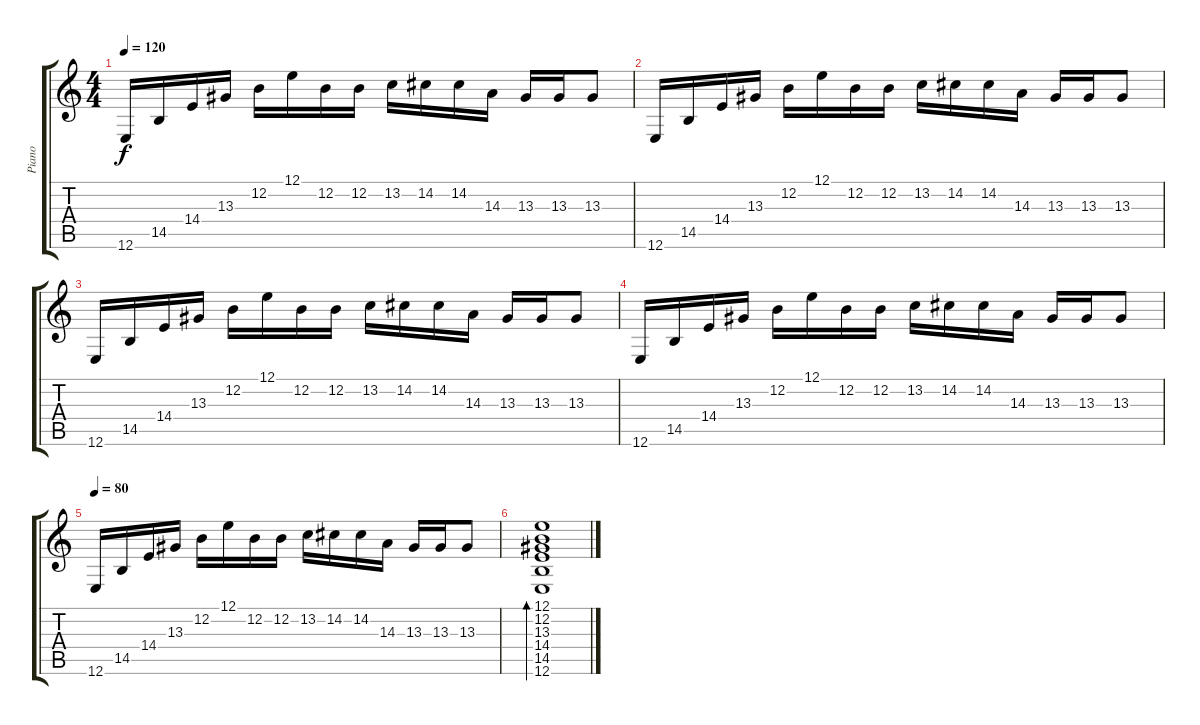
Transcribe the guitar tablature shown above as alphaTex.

\track ("Piano" "Piano") {instrument electricgrandpiano}
\staff {score tabs}
\tuning (E4 B3 G3 D3 A2 E2) {hide}
\ts (4 4)
\tempo 120
\clef g2
\ks c
12.6.16{dy f} 14.5.16 14.4.16 13.3.16 12.2.16 12.1.16 12.2.16 12.2.16 13.2.16 14.2.16 14.2.16 14.3.16 13.3.16 13.3.16 13.3.8 |
12.6.16 14.5.16 14.4.16 13.3.16 12.2.16 12.1.16 12.2.16 12.2.16 13.2.16 14.2.16 14.2.16 14.3.16 13.3.16 13.3.16 13.3.8 |
12.6.16 14.5.16 14.4.16 13.3.16 12.2.16 12.1.16 12.2.16 12.2.16 13.2.16 14.2.16 14.2.16 14.3.16 13.3.16 13.3.16 13.3.8 |
12.6.16 14.5.16 14.4.16 13.3.16 12.2.16 12.1.16 12.2.16 12.2.16 13.2.16 14.2.16 14.2.16 14.3.16 13.3.16 13.3.16 13.3.8 |
\tempo 80
12.6.16 14.5.16 14.4.16 13.3.16 12.2.16 12.1.16 12.2.16 12.2.16 13.2.16 14.2.16 14.2.16 14.3.16 13.3.16 13.3.16 13.3.8 |
(12.1 12.2 13.3 14.4 14.5 12.6).1{bd 240}
